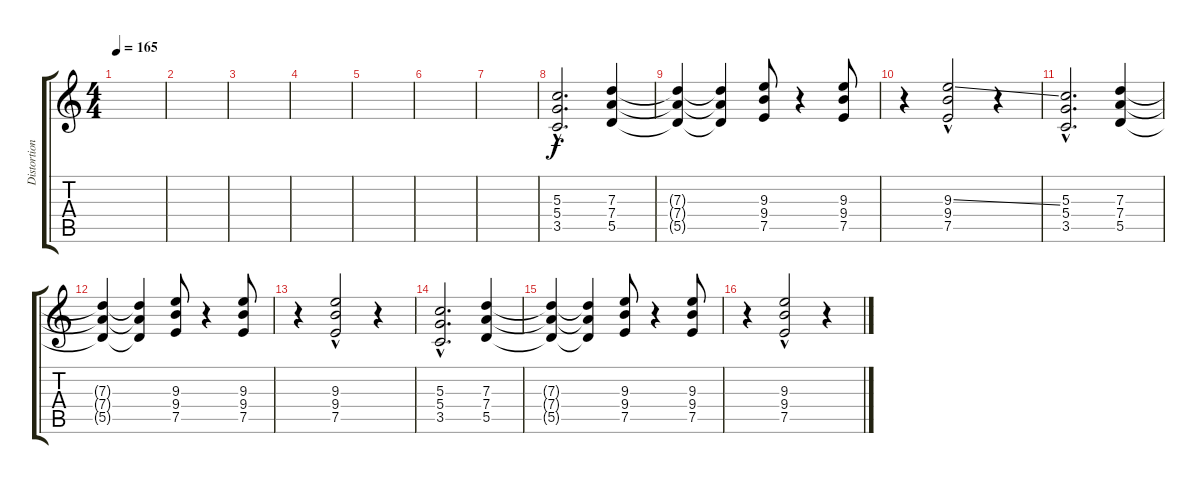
\track ("Distortion Guitar" "Distortion") {instrument distortionguitar}
\staff {score tabs}
\tuning (E4 B3 G3 D3 A2 E2) {hide}
\ts (4 4)
\tempo 165
\clef g2
\ks c
|
|
|
|
|
|
|
(5.3{hac} 5.4{hac} 3.5{hac}).2{d} (7.3 7.4 5.5).4 |
(7.3{t} 7.4{t} 5.5{t}).4 (7.3{t} 7.4{t} 5.5{t}).4 (9.3 9.4 7.5).8 r.4 (9.3 9.4 7.5).8 |
r.4 (9.3{ss hac} 9.4{hac} 7.5{hac}).2 r.4 |
(5.3{hac} 5.4{hac} 3.5{hac}).2{d} (7.3 7.4 5.5).4 |
(7.3{t} 7.4{t} 5.5{t}).4 (7.3{t} 7.4{t} 5.5{t}).4 (9.3 9.4 7.5).8 r.4 (9.3 9.4 7.5).8 |
r.4 (9.3{hac} 9.4{hac} 7.5{hac}).2 r.4 |
(5.3{hac} 5.4{hac} 3.5{hac}).2{d} (7.3 7.4 5.5).4 |
(7.3{t} 7.4{t} 5.5{t}).4 (7.3{t} 7.4{t} 5.5{t}).4 (9.3 9.4 7.5).8 r.4 (9.3 9.4 7.5).8 |
r.4 (9.3{hac} 9.4{hac} 7.5{hac}).2 r.4
